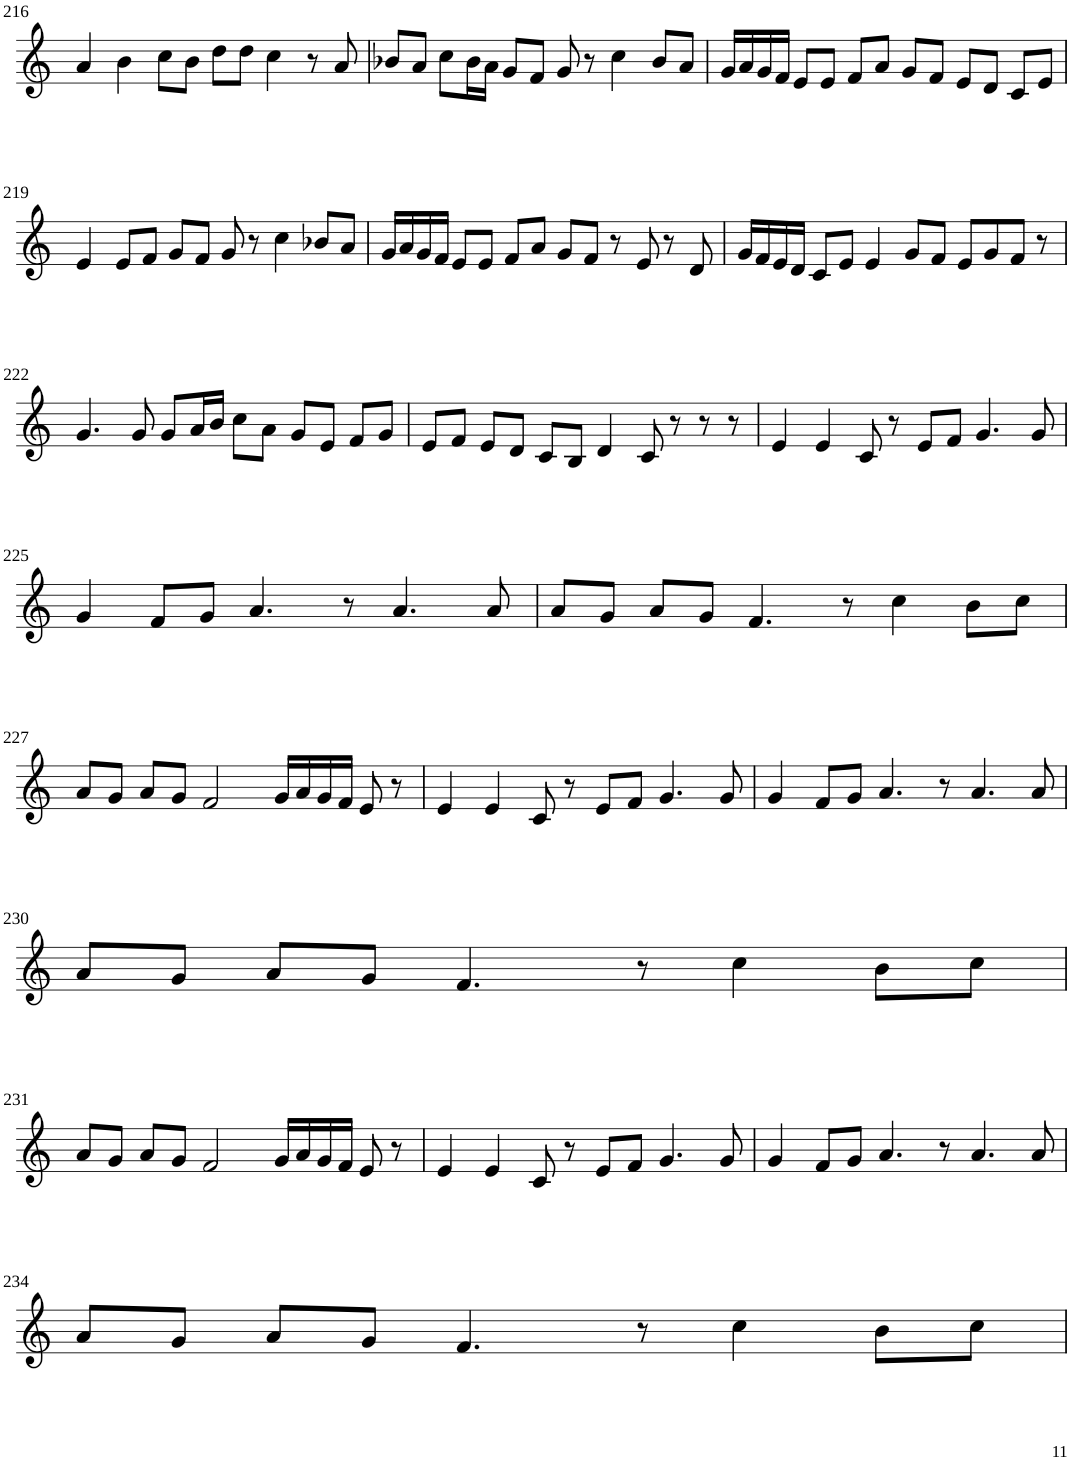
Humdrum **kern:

**kern
*part1
*staff1
*I"Violin
!!LO:PB:g=z
*clefG2
*k[]
*M6/4
=216
4a/
4b\
8cc\L
8b\J
8dd\L
8dd\J
4cc\
8r
8a/
=217
8b-X/L
8a/J
8cc\L
16b-\L
16a\JJ
8g/L
8f/J
8g/
8r
4cc\
8b-/L
8a/J
=218
16g/LL
16a/
16g/
16f/JJ
8e/L
8e/J
8f/L
8a/J
8g/L
8f/J
8e/L
8d/J
8c/L
8e/J
!!LO:LB:g=z
=219
4e/
8e/L
8f/J
8g/L
8f/J
8g/
8r
4cc\
8b-X/L
8a/J
=220
16g/LL
16a/
16g/
16f/JJ
8e/L
8e/J
8f/L
8a/J
8g/L
8f/J
8r
8e/
8r
8d/
=221
16g/LL
16f/
16e/
16d/JJ
8c/L
8e/J
4e/
8g/L
8f/J
8e/L
8g/
8f/J
8r
!!LO:LB:g=z
=222
4.g/
8g/
8g/L
16a/L
16b/JJ
8cc\L
8a\J
8g/L
8e/J
8f/L
8g/J
=223
8e/L
8f/J
8e/L
8d/J
8c/L
8B/J
4d/
8c/
8r
8r
8r
=224
4e/
4e/
8c/
8r
8e/L
8f/J
4.g/
8g/
!!LO:LB:g=z
=225
4g/
8f/L
8g/J
4.a/
8r
4.a/
8a/
=226
8a/L
8g/J
8a/L
8g/J
4.f/
8r
4cc\
8b\L
8cc\J
!!LO:LB:g=z
=227
8a/L
8g/J
8a/L
8g/J
2f/
16g/LL
16a/
16g/
16f/JJ
8e/
8r
=228
4e/
4e/
8c/
8r
8e/L
8f/J
4.g/
8g/
=229
4g/
8f/L
8g/J
4.a/
8r
4.a/
8a/
!!LO:LB:g=z
=230
8a/L
8g/J
8a/L
8g/J
4.f/
8r
4cc\
8b\L
8cc\J
!!LO:LB:g=z
=231
8a/L
8g/J
8a/L
8g/J
2f/
16g/LL
16a/
16g/
16f/JJ
8e/
8r
=232
4e/
4e/
8c/
8r
8e/L
8f/J
4.g/
8g/
=233
4g/
8f/L
8g/J
4.a/
8r
4.a/
8a/
!!LO:LB:g=z
=234
8a/L
8g/J
8a/L
8g/J
4.f/
8r
4cc\
8b\L
8cc\J
=
*-
